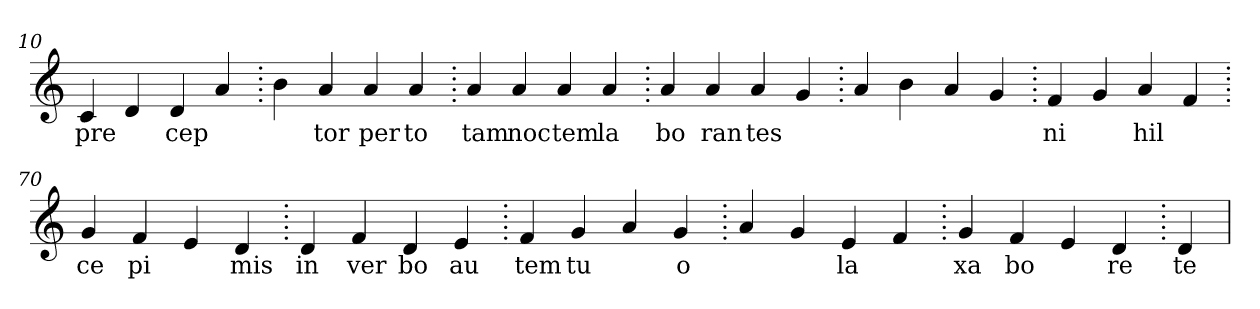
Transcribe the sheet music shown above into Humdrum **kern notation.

**kern	**text
*part1	*part1
*staff1	*staff1
*clefG2	*
=10.	=10.
4c	pre
4d	.
4d	cep
4a	.
=20.	=20.
4b	.
4a	tor
4a	per
4a	to
=30.	=30.
4a	tam
4a	noc
4a	tem
4a	la
=40.	=40.
4a	bo
4a	ran
4a	tes
4g	.
=50.	=50.
4a	.
4b	.
4a	.
4g	.
=60.	=60.
4f	ni
4g	.
4a	hil
4f	.
=70.	=70.
4g	ce
4f	pi
4e	.
4d	mis
=80.	=80.
4d	in
4f	ver
4d	bo
4e	au
=90.	=90.
4f	tem
4g	tu
4a	.
4g	o
=100.	=100.
4a	.
4g	.
4e	la
4f	.
=110.	=110.
4g	xa
4f	bo
4e	.
4d	re
=120.	=120.
4d	te
=	=
*-	*-
